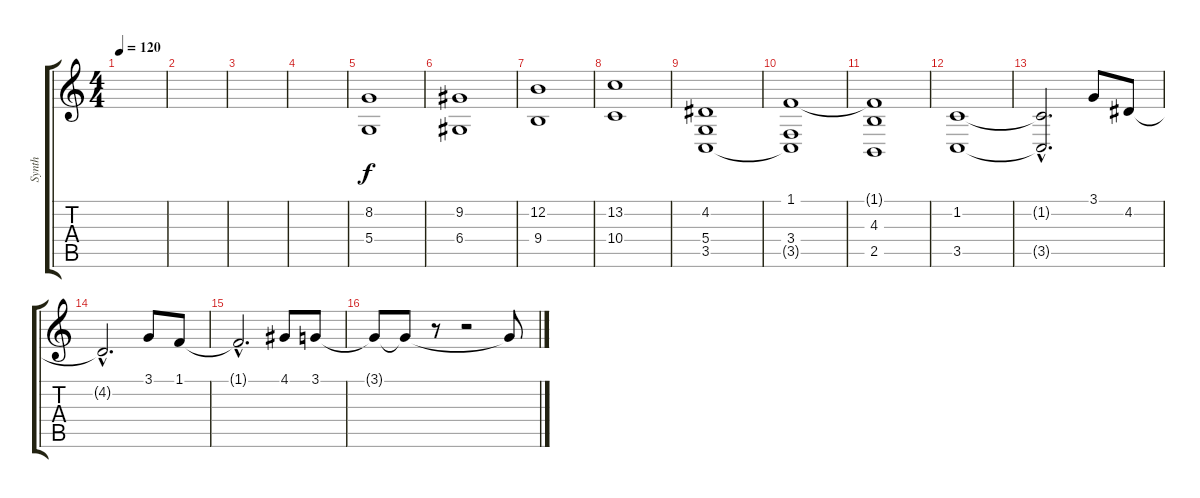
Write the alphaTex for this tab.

\track ("Synth" "Synth") {instrument stringensemble1}
\staff {score tabs}
\tuning (E4 B3 G3 D3 A2 E2) {hide}
\ts (4 4)
\tempo 120
\clef g2
\ks c
|
|
|
|
(8.2 5.4).1 |
(9.2 6.4).1 |
(12.2 9.4).1 |
(13.2 10.4).1 |
(4.2 5.4 3.5).1 |
(1.1 3.4 3.5{t}).1 |
(1.1{t} 4.3 2.5).1 |
(1.2 3.5).1{volume 10} |
(1.2{hac t} 3.5{hac t}).2{d} 3.1.8 4.2.8 |
4.2{hac t}.2{d volume 8} 3.1.8 1.1.8 |
1.1{hac t}.2{d volume 6} 4.1.8 3.1.8 |
3.1{t}.8{volume 5} 3.1{t}.8 r.8 r.2 3.1{t}.8
